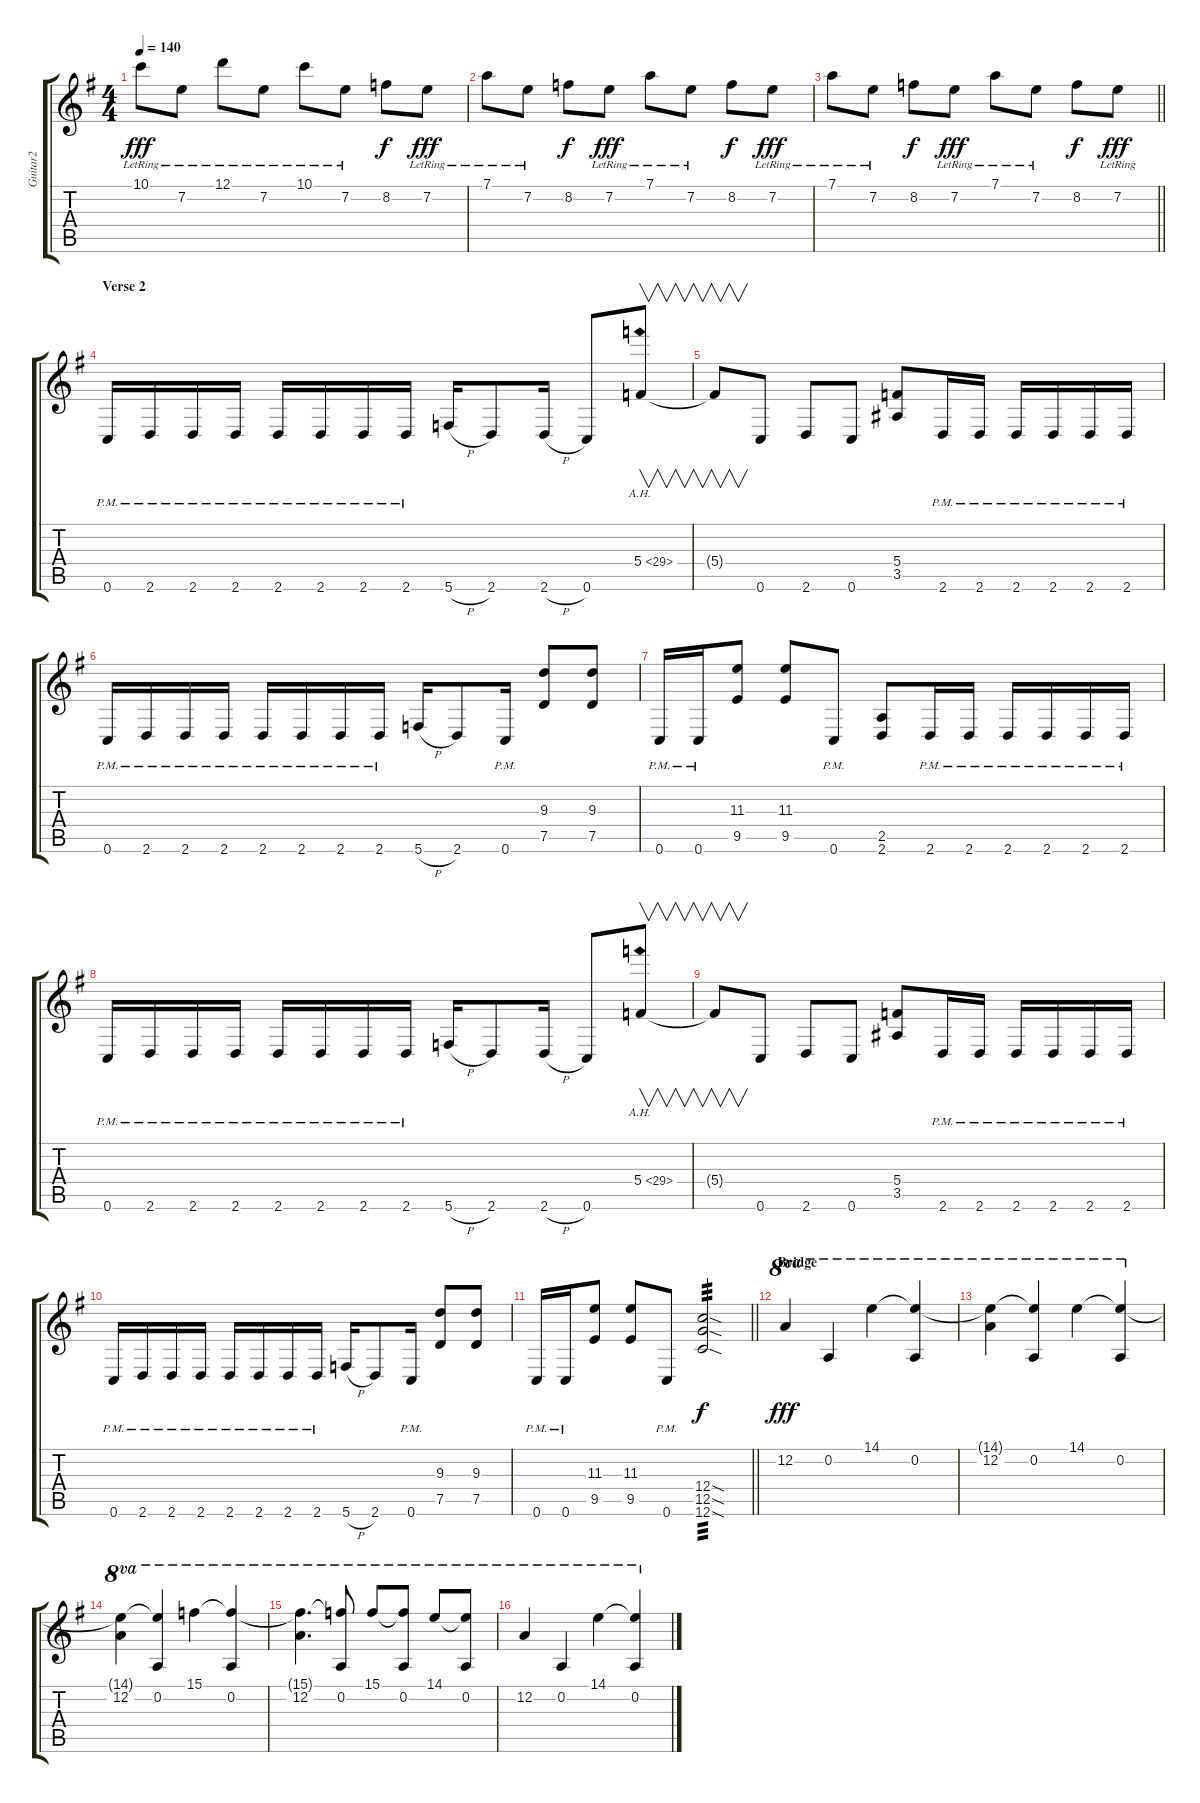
\track ("Guitar2" "Guitar2") {instrument distortionguitar}
\staff {score tabs}
\tuning (D4 A3 F3 C3 G2 C2) {hide}
\ts (4 4)
\tempo 140
\clef g2
\ks g
10.1{lr}.8{dy fff} 7.2{lr}.8 12.1{lr}.8 7.2{lr}.8 10.1{lr}.8 7.2{lr}.8 8.2.8{dy f} 7.2{lr}.8{dy fff} |
7.1{lr}.8 7.2{lr}.8 8.2.8{dy f} 7.2{lr}.8{dy fff} 7.1{lr}.8 7.2{lr}.8 8.2.8{dy f} 7.2{lr}.8{dy fff} |
\barLineRight lightlight
7.1{lr}.8 7.2{lr}.8 8.2.8{dy f} 7.2{lr}.8{dy fff} 7.1{lr}.8 7.2{lr}.8 8.2.8{dy f} 7.2{lr}.8{dy fff} |
\section ("" "Verse 2")
0.6{pm}.16{instrument distortionguitar} 2.6{pm}.16 2.6{pm}.16 2.6{pm}.16 2.6{pm}.16 2.6{pm}.16 2.6{pm}.16 2.6{pm}.16 5.6{h}.16 2.6.8 2.6{h}.16 0.6.8 5.4{ah 24}.8{v} |
5.4{t}.8{v} 0.6.8 2.6.8 0.6.8 (5.4 3.5).8 2.6{pm}.16 2.6{pm}.16 2.6{pm}.16 2.6{pm}.16 2.6{pm}.16 2.6{pm}.16 |
0.6{pm}.16 2.6{pm}.16 2.6{pm}.16 2.6{pm}.16 2.6{pm}.16 2.6{pm}.16 2.6{pm}.16 2.6{pm}.16 5.6{h}.16 2.6.8 0.6{pm}.16 (9.3 7.5).8 (9.3 7.5).8 |
0.6{pm}.16 0.6{pm}.16 (11.3 9.5).8 (11.3 9.5).8 0.6{pm}.8 (2.5 2.6).8 2.6{pm}.16 2.6{pm}.16 2.6{pm}.16 2.6{pm}.16 2.6{pm}.16 2.6{pm}.16 |
0.6{pm}.16 2.6{pm}.16 2.6{pm}.16 2.6{pm}.16 2.6{pm}.16 2.6{pm}.16 2.6{pm}.16 2.6{pm}.16 5.6{h}.16 2.6.8 2.6{h}.16 0.6.8 5.4{ah 24}.8{v} |
5.4{t}.8{v} 0.6.8 2.6.8 0.6.8 (5.4 3.5).8 2.6{pm}.16 2.6{pm}.16 2.6{pm}.16 2.6{pm}.16 2.6{pm}.16 2.6{pm}.16 |
0.6{pm}.16 2.6{pm}.16 2.6{pm}.16 2.6{pm}.16 2.6{pm}.16 2.6{pm}.16 2.6{pm}.16 2.6{pm}.16 5.6{h}.16 2.6.8 0.6{pm}.16 (9.3 7.5).8 (9.3 7.5).8 |
\barLineRight lightlight
0.6{pm}.16 0.6{pm}.16 (11.3 9.5).8 (11.3 9.5).8 0.6{pm}.8 (12.4{sod} 12.5{sod} 12.6{sod}).2{tp 3 dy f instrument guitarharmonics} |
\section ("" "Bridge")
12.2.4{ot 8va dy fff instrument distortionguitar} 0.2.4{ot 8va} 14.1.4{ot 8va} (14.1{t} 0.2).4{ot 8va} |
(14.1{t} 12.2).4{ot 8va} (14.1{t} 0.2).4{ot 8va} 14.1.4{ot 8va} (14.1{t} 0.2).4{ot 8va} |
(14.1{t} 12.2).4{ot 8va} (14.1{t} 0.2).4{ot 8va} 15.1.4{ot 8va} (15.1{t} 0.2).4{ot 8va} |
(15.1{t} 12.2).4{d ot 8va} (15.1{t} 0.2).8{ot 8va} 15.1.8{ot 8va} (15.1{t} 0.2).8{ot 8va} 14.1.8{ot 8va} (14.1{t} 0.2).8{ot 8va} |
12.2.4{ot 8va} 0.2.4{ot 8va} 14.1.4{ot 8va} (14.1{t} 0.2).4{ot 8va}
